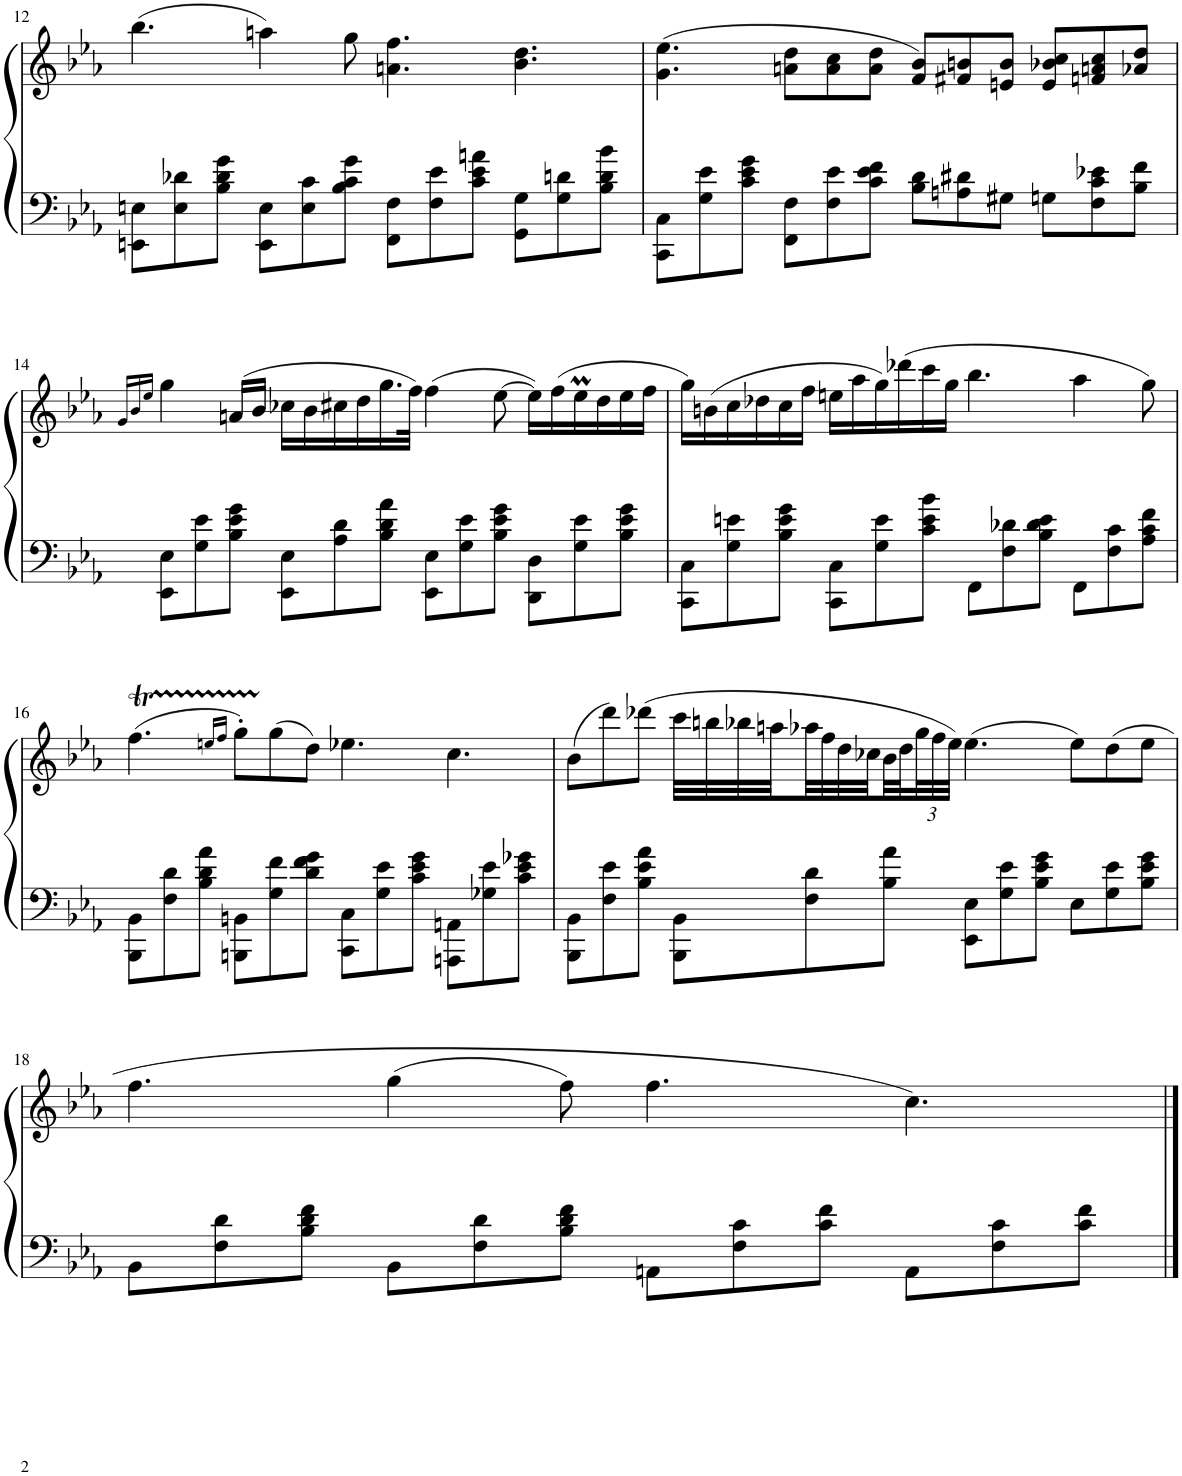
**kern	**kern
*part1	*part1
*staff2	*staff1
*I"Piano	*
*I'Pno.	*
!!LO:PB:g=z
*clefF4	*clefG2
*k[b-e-a-]	*k[b-e-a-]
*M12/8	*M12/8
=12	=12
8EEn\ 8En\L	(4.bb-\
8E\ 8d-X\	.
8B-\ 8d-\ 8g\J	.
8EE\ 8E\L	4aan\)
8E\ 8c\	.
8B-\ 8c\ 8g\J	8gg\
8FF\ 8F\L	4.an\ 4.ff\
8F\ 8e-\	.
8c\ 8e-\ 8an\J	.
8GG\ 8G\L	4.b-\ 4.dd\
8G\ 8dn\	.
8B-\ 8d\ 8b-\J	.
=13	=13
8CC\ 8C\L	(4.g\ 4.ee-\
8G\ 8e-\	.
8c\ 8e-\ 8g\J	.
8FF\ 8F\L	8an\ 8dd\L
8F\ 8e-\	8a\ 8cc\
8c\ 8e-\ 8f\J	8a\ 8dd\J
8B-\ 8d\L	8f/ 8b-/L)
8An\ 8d#X\	8f#X/ 8bn/
8G#X\J	8en/ 8b/J
8Gn\L	8e/ 8b-X/ 8cc/L
8F\ 8c\ 8e-X\	8fn/ 8an/ 8cc/
8B-\ 8f\J	8a-X/ 8dd/J
!!LO:LB:g=z
=14	=14
.	16qg/LL
.	16qb-/
.	16qee-/JJ
8EE-\ 8E-\L	4gg\
8G\ 8e-\	.
8B-\ 8e-\ 8g\J	(16an/LL
.	16b-/JJ
8EE-\ 8E-\L	16cc-X\LL
.	16b-\
8A-\ 8d\	16cc#X\
.	16dd\
8B-\ 8d\ 8a-\J	16.gg\
.	32ff\JJk)
8EE-\ 8E-\L	(4ff\
8G\ 8e-\	.
8B-\ 8e-\ 8g\J	[8ee-\
8DD\ 8D\L	16ee-\LL])
.	(16ff\
8G\ 8e-\	16ee-M\
.	16dd\
8B-\ 8e-\ 8g\J	16ee-\
.	16ff\JJ
=15	=15
8CC\ 8C\L	16gg\LL)
.	(16bn\
8G\ 8en\	16cc\
.	16dd-X\
8B-\ 8e\ 8g\J	16cc\
.	16ff\JJ
8CC\ 8C\L	16een\LL
.	16aa-\
8G\ 8e\	16gg\)
.	(16ddd-X\
8c\ 8e\ 8b-\J	16ccc\
.	16gg\JJ
8FF\L	4.bb-\
8F\ 8d-X\	.
8B-\ 8d-\ 8e\J	.
8FF\L	4aa-\
8F\ 8c\	.
8A-\ 8c\ 8f\J	8gg\)
!!LO:LB:g=z
=16	=16
8BBB-\ 8BB-\L	(4.ffT\
8F\ 8d\	.
8B-\ 8d\ 8a-\J	.
.	16qeen/LL
.	16qff/JJ
8BBBn\ 8BBn\L	8ggTTT'\L)
8G\ 8f\	(8gg\
8d\ 8f\ 8g\J	8dd\J)
8CC\ 8C\L	4.ee-X\
8G\ 8e-\	.
8c\ 8e-\ 8g\J	.
8AAAn\ 8AAn\L	4.cc\
8G-X\ 8e-\	.
8c\ 8e-\ 8g-X\J	.
=17	=17
8BBB-\ 8BB-\L	(8b-\L
8F\ 8e-\	8ddd\)
8B-\ 8e-\ 8a-\J	(8ddd-X\J
8BBB-\ 8BB-\L	32ccc\LLL
.	32bbn\
.	32bb-X\
.	32aan\
8F\ 8d\	32aa-X\
.	32ff\
.	32dd\
.	32cc-X\
8B-\ 8a-\J	32b-\
.	32dd\
*	*Xbrackettup
.	48gg\
.	48ff\
.	48ee-\JJJ)
8EE-\ 8E-\L	(4.ee-\
8G\ 8e-\	.
8B-\ 8e-\ 8g\J	.
8E-\L	8ee-\L)
8G\ 8e-\	(8dd\
8B-\ 8e-\ 8g\J	8ee-\J
!!LO:LB:g=z
=18	=18
8BB-\L	4.ff\
8F\ 8d\	.
8B-\ 8d\ 8f\J	.
8BB-\L	(4gg\
8F\ 8d\	.
8B-\ 8d\ 8f\J	8ff\)
8AAn\L	4.ff\
8F\ 8c\	.
8c\ 8f\J	.
8AA\L	4.cc\)
8F\ 8c\	.
8c\ 8f\J	.
==	==
*-	*-
